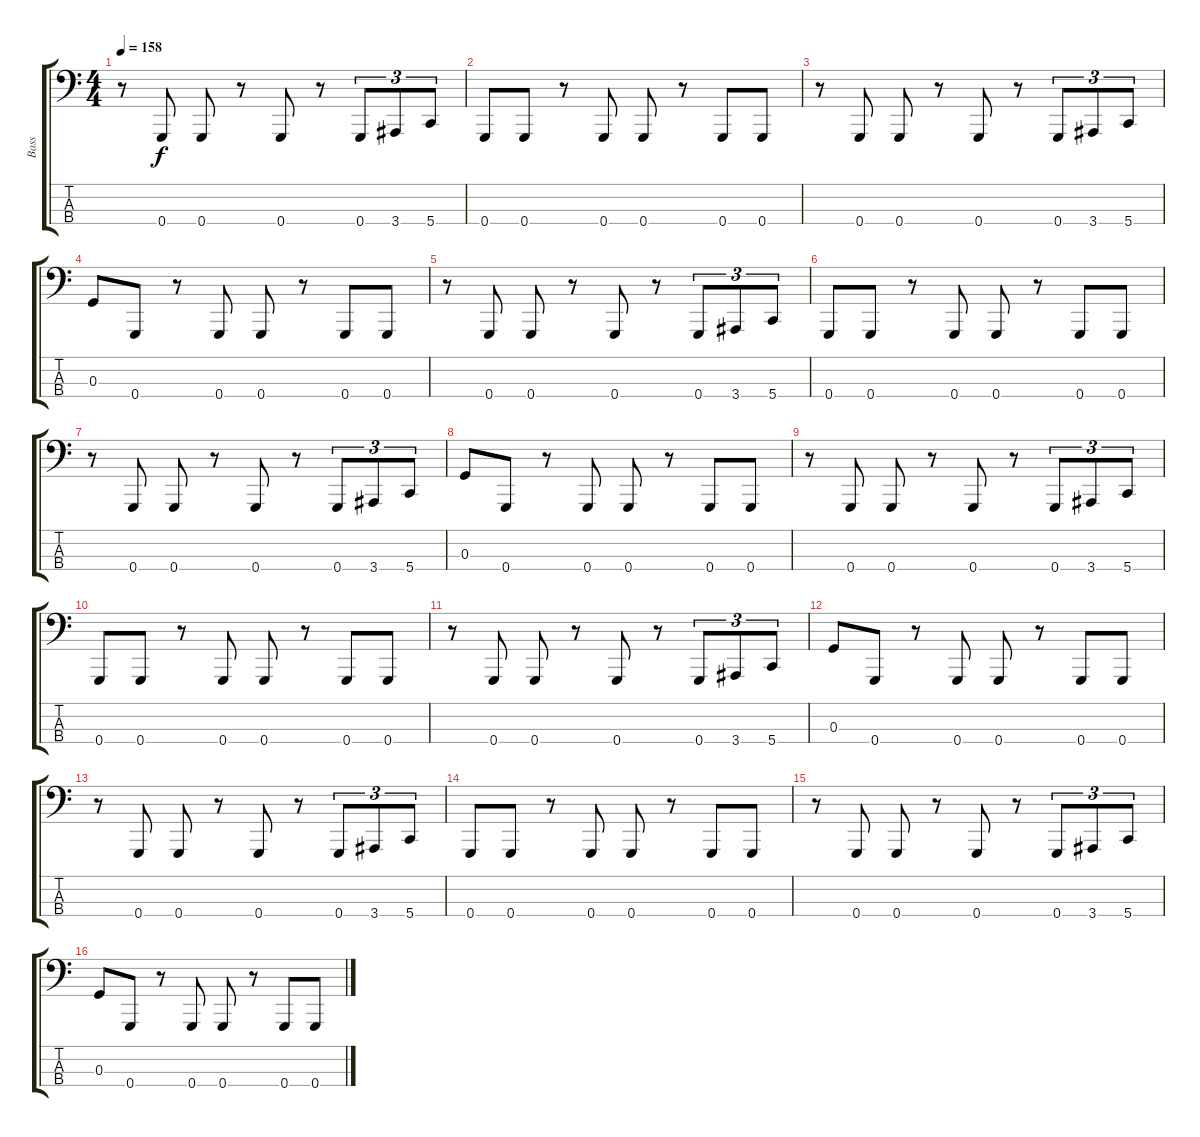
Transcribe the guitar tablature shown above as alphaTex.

\track ("Bass" "Bass") {instrument electricbassfinger}
\staff {score tabs}
\tuning (F2 C2 G1 G0) {hide}
\ts (4 4)
\tempo 158
\clef f4
\ks c
r.8{dy f} 0.4.8 0.4.8 r.8 0.4.8 r.8 0.4.8{tu (3 2)} 3.4.8{tu (3 2)} 5.4.8{tu (3 2)} |
0.4.8 0.4.8 r.8 0.4.8 0.4.8 r.8 0.4.8 0.4.8 |
r.8 0.4.8 0.4.8 r.8 0.4.8 r.8 0.4.8{tu (3 2)} 3.4.8{tu (3 2)} 5.4.8{tu (3 2)} |
0.3.8 0.4.8 r.8 0.4.8 0.4.8 r.8 0.4.8 0.4.8 |
r.8 0.4.8 0.4.8 r.8 0.4.8 r.8 0.4.8{tu (3 2)} 3.4.8{tu (3 2)} 5.4.8{tu (3 2)} |
0.4.8 0.4.8 r.8 0.4.8 0.4.8 r.8 0.4.8 0.4.8 |
r.8 0.4.8 0.4.8 r.8 0.4.8 r.8 0.4.8{tu (3 2)} 3.4.8{tu (3 2)} 5.4.8{tu (3 2)} |
0.3.8 0.4.8 r.8 0.4.8 0.4.8 r.8 0.4.8 0.4.8 |
r.8 0.4.8 0.4.8 r.8 0.4.8 r.8 0.4.8{tu (3 2)} 3.4.8{tu (3 2)} 5.4.8{tu (3 2)} |
0.4.8 0.4.8 r.8 0.4.8 0.4.8 r.8 0.4.8 0.4.8 |
r.8 0.4.8 0.4.8 r.8 0.4.8 r.8 0.4.8{tu (3 2)} 3.4.8{tu (3 2)} 5.4.8{tu (3 2)} |
0.3.8 0.4.8 r.8 0.4.8 0.4.8 r.8 0.4.8 0.4.8 |
r.8 0.4.8 0.4.8 r.8 0.4.8 r.8 0.4.8{tu (3 2)} 3.4.8{tu (3 2)} 5.4.8{tu (3 2)} |
0.4.8 0.4.8 r.8 0.4.8 0.4.8 r.8 0.4.8 0.4.8 |
r.8 0.4.8 0.4.8 r.8 0.4.8 r.8 0.4.8{tu (3 2)} 3.4.8{tu (3 2)} 5.4.8{tu (3 2)} |
0.3.8 0.4.8 r.8 0.4.8 0.4.8 r.8 0.4.8 0.4.8
